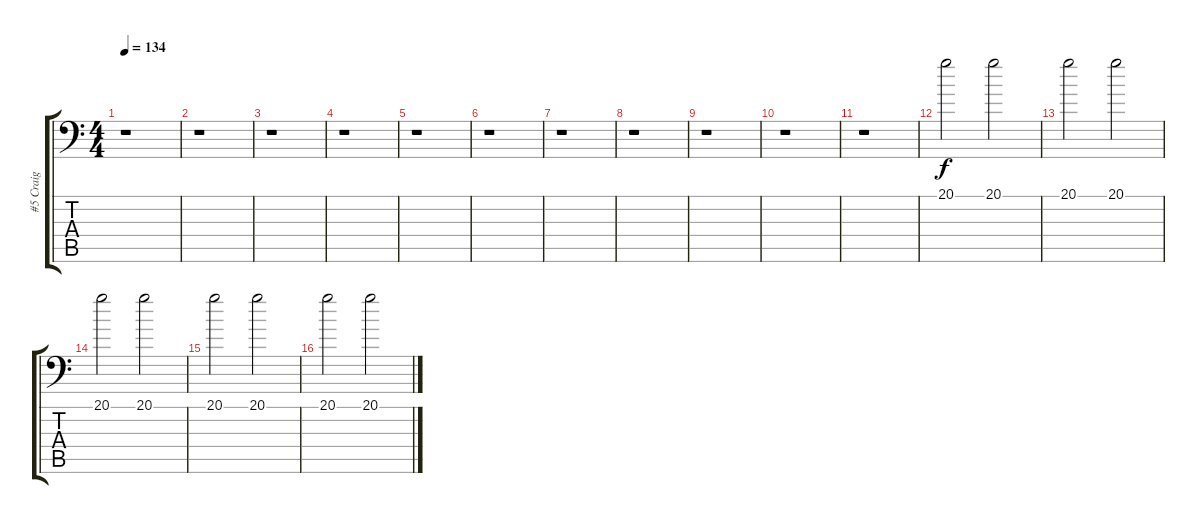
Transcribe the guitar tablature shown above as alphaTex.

\track ("#5 Craig" "#5 Craig") {instrument sitar}
\staff {score tabs}
\tuning (B3 Gb3 D3 A2 E2 A1) {hide}
\ts (4 4)
\tempo 134
\clef f4
\ks c
r.1{dy f} |
r.1 |
r.1 |
r.1 |
r.1 |
r.1 |
r.1 |
r.1 |
r.1 |
r.1 |
r.1 |
20.1.2 20.1.2 |
20.1.2 20.1.2 |
20.1.2 20.1.2 |
20.1.2 20.1.2 |
20.1.2 20.1.2
